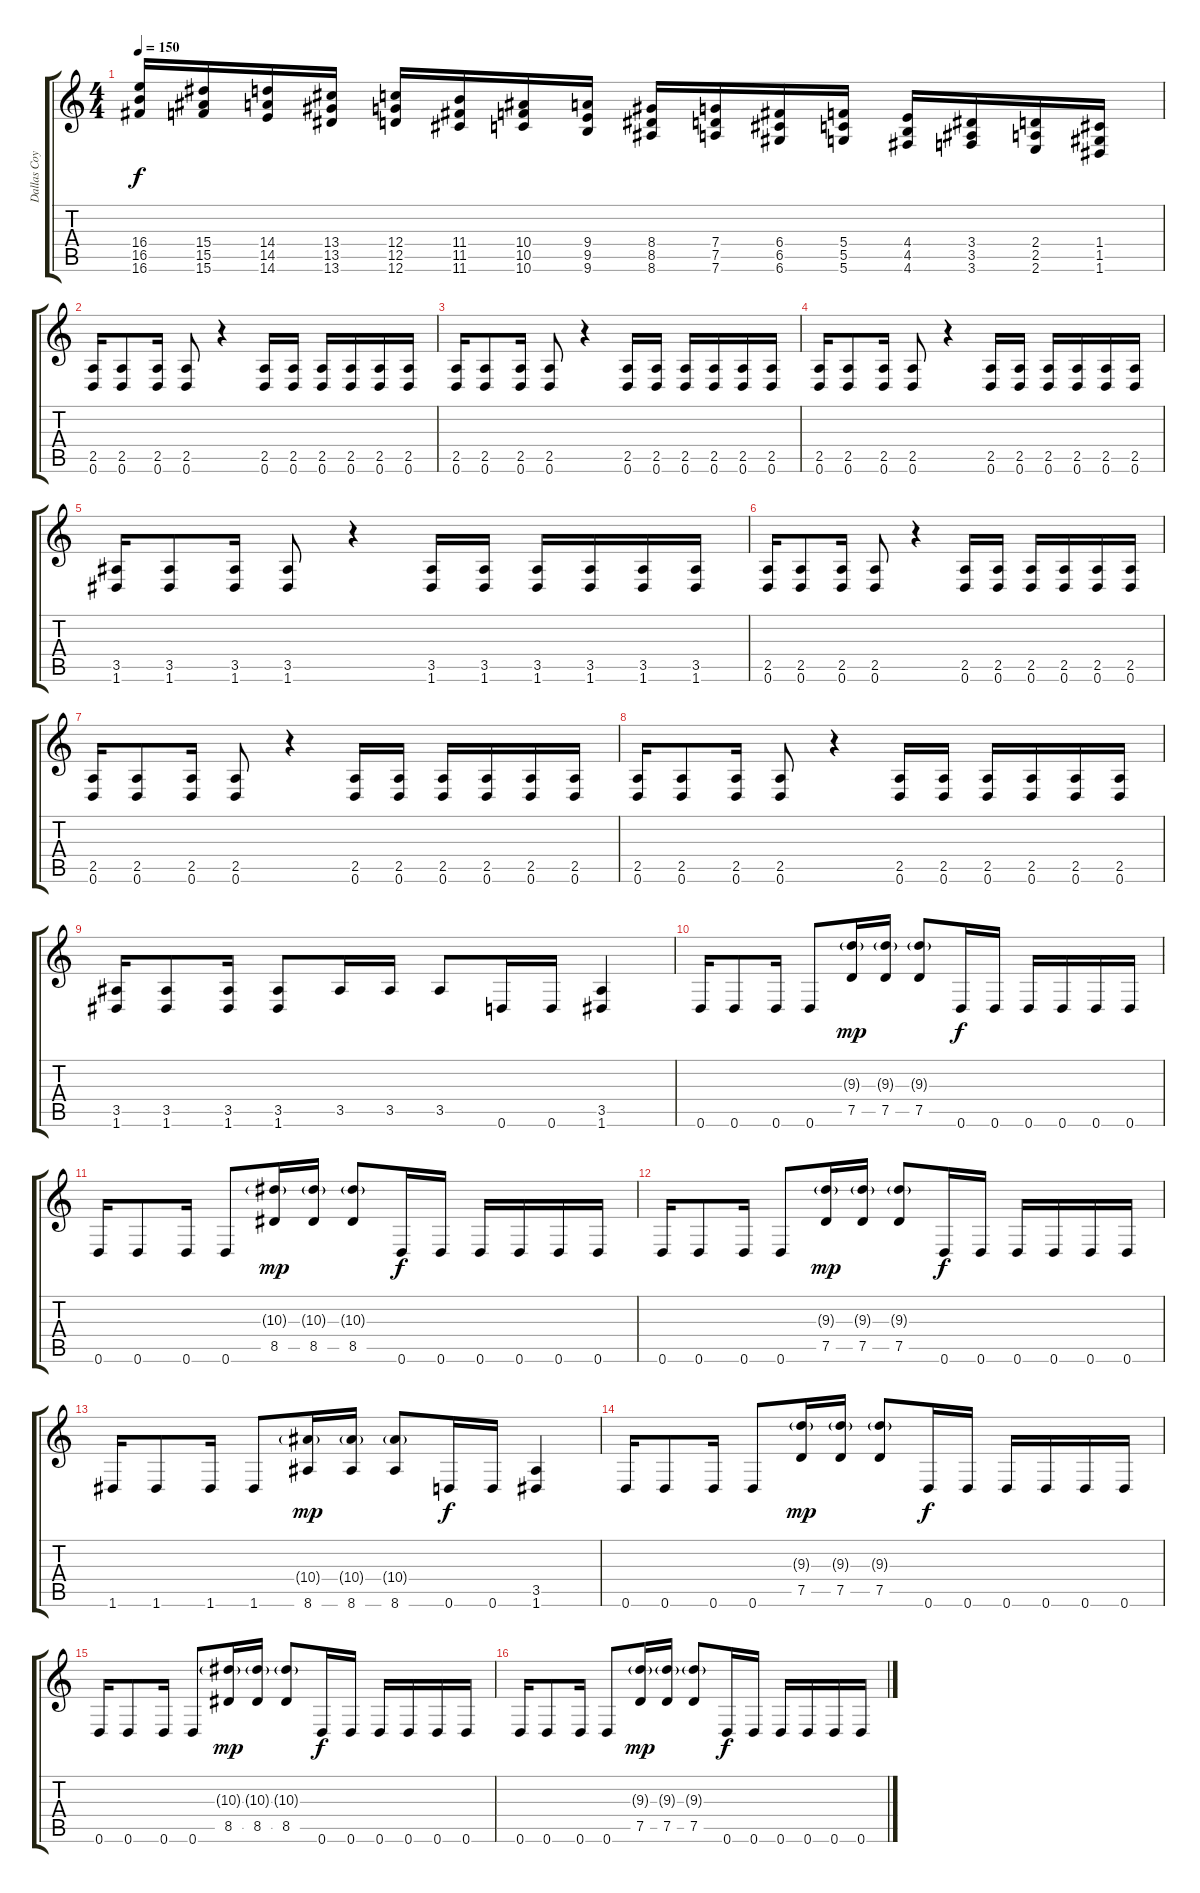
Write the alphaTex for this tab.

\track ("Dallas Coyle" "Dallas Coy") {instrument distortionguitar}
\staff {score tabs}
\tuning (D4 A3 F3 C3 G2 D2) {hide}
\ts (4 4)
\tempo 150
\clef g2
\ks c
(16.4 16.5 16.6).16{dy f instrument guitarfretnoise} (15.4 15.5 15.6).16 (14.4 14.5 14.6).16 (13.4 13.5 13.6).16 (12.4 12.5 12.6).16 (11.4 11.5 11.6).16 (10.4 10.5 10.6).16 (9.4 9.5 9.6).16 (8.4 8.5 8.6).16 (7.4 7.5 7.6).16 (6.4 6.5 6.6).16 (5.4 5.5 5.6).16 (4.4 4.5 4.6).16 (3.4 3.5 3.6).16 (2.4 2.5 2.6).16 (1.4 1.5 1.6).16 |
(2.5 0.6).16{instrument distortionguitar} (2.5 0.6).8 (2.5 0.6).16 (2.5 0.6).8 r.4 (2.5 0.6).16 (2.5 0.6).16 (2.5 0.6).16 (2.5 0.6).16 (2.5 0.6).16 (2.5 0.6).16 |
(2.5 0.6).16 (2.5 0.6).8 (2.5 0.6).16 (2.5 0.6).8 r.4 (2.5 0.6).16 (2.5 0.6).16 (2.5 0.6).16 (2.5 0.6).16 (2.5 0.6).16 (2.5 0.6).16 |
(2.5 0.6).16 (2.5 0.6).8 (2.5 0.6).16 (2.5 0.6).8 r.4 (2.5 0.6).16 (2.5 0.6).16 (2.5 0.6).16 (2.5 0.6).16 (2.5 0.6).16 (2.5 0.6).16 |
(3.5 1.6).16 (3.5 1.6).8 (3.5 1.6).16 (3.5 1.6).8 r.4 (3.5 1.6).16 (3.5 1.6).16 (3.5 1.6).16 (3.5 1.6).16 (3.5 1.6).16 (3.5 1.6).16 |
(2.5 0.6).16 (2.5 0.6).8 (2.5 0.6).16 (2.5 0.6).8 r.4 (2.5 0.6).16 (2.5 0.6).16 (2.5 0.6).16 (2.5 0.6).16 (2.5 0.6).16 (2.5 0.6).16 |
(2.5 0.6).16 (2.5 0.6).8 (2.5 0.6).16 (2.5 0.6).8 r.4 (2.5 0.6).16 (2.5 0.6).16 (2.5 0.6).16 (2.5 0.6).16 (2.5 0.6).16 (2.5 0.6).16 |
(2.5 0.6).16 (2.5 0.6).8 (2.5 0.6).16 (2.5 0.6).8 r.4 (2.5 0.6).16 (2.5 0.6).16 (2.5 0.6).16 (2.5 0.6).16 (2.5 0.6).16 (2.5 0.6).16 |
(3.5 1.6).16 (3.5 1.6).8 (3.5 1.6).16 (3.5 1.6).8 3.5.16 3.5.16 3.5.8 0.6.16 0.6.16 (3.5 1.6).4 |
0.6.16 0.6.8 0.6.16 0.6.8 (9.3{g} 7.5).16{dy mp} (9.3{g} 7.5).16 (9.3{g} 7.5).8 0.6.16{dy f} 0.6.16 0.6.16 0.6.16 0.6.16 0.6.16 |
0.6.16 0.6.8 0.6.16 0.6.8 (10.3{g} 8.5).16{dy mp} (10.3{g} 8.5).16 (10.3{g} 8.5).8 0.6.16{dy f} 0.6.16 0.6.16 0.6.16 0.6.16 0.6.16 |
0.6.16 0.6.8 0.6.16 0.6.8 (9.3{g} 7.5).16{dy mp} (9.3{g} 7.5).16 (9.3{g} 7.5).8 0.6.16{dy f} 0.6.16 0.6.16 0.6.16 0.6.16 0.6.16 |
1.6.16 1.6.8 1.6.16 1.6.8 (10.4{g} 8.6).16{dy mp} (10.4{g} 8.6).16 (10.4{g} 8.6).8 0.6.16{dy f} 0.6.16 (3.5 1.6).4 |
0.6.16 0.6.8 0.6.16 0.6.8 (9.3{g} 7.5).16{dy mp} (9.3{g} 7.5).16 (9.3{g} 7.5).8 0.6.16{dy f} 0.6.16 0.6.16 0.6.16 0.6.16 0.6.16 |
0.6.16 0.6.8 0.6.16 0.6.8 (10.3{g} 8.5).16{dy mp} (10.3{g} 8.5).16 (10.3{g} 8.5).8 0.6.16{dy f} 0.6.16 0.6.16 0.6.16 0.6.16 0.6.16 |
0.6.16 0.6.8 0.6.16 0.6.8 (9.3{g} 7.5).16{dy mp} (9.3{g} 7.5).16 (9.3{g} 7.5).8 0.6.16{dy f} 0.6.16 0.6.16 0.6.16 0.6.16 0.6.16
